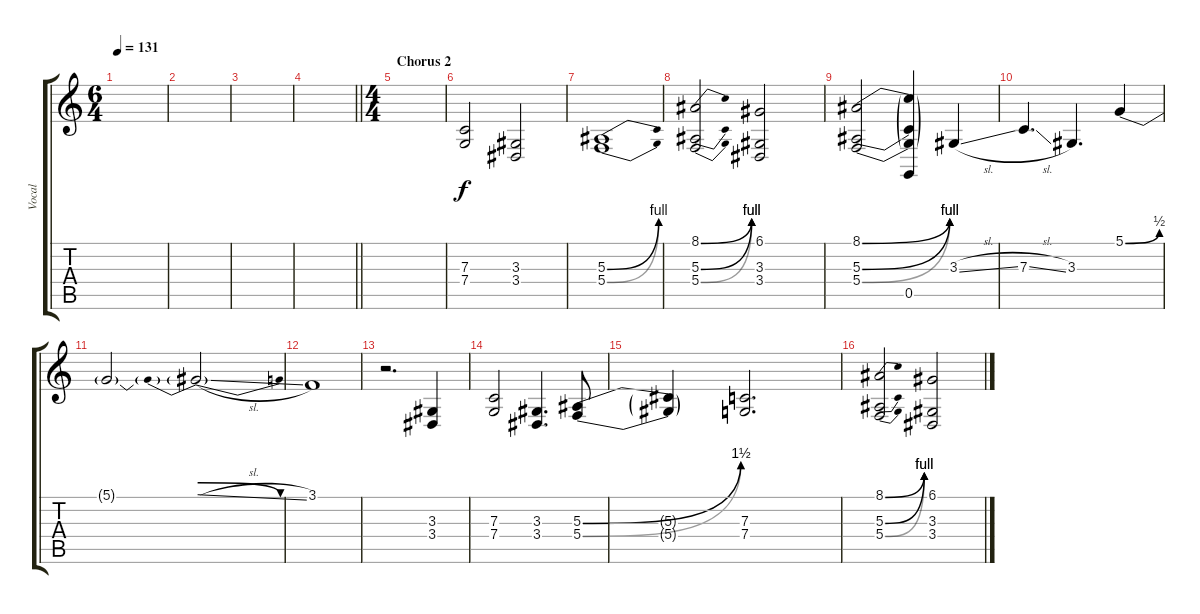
\track ("Vocal" "Vocal") {instrument lead2sawtooth}
\staff {score tabs}
\tuning (D4 A3 F3 C3 G2 C2) {hide}
\ts (6 4)
\tempo 131
\clef g2
\ks c
|
|
|
\barLineRight lightlight
|
\ts (4 4)
\section ("" "Chorus 2")
|
(7.3 7.4).2 (3.3 3.4).2 |
(5.3{be (bend 0 0 60 4)} 5.4{be (bend 0 0 60 4)}).1 |
(8.1{be (bend 0 0 60 4)} 5.3{be (bend 0 0 60 4)} 5.4{be (bend 0 0 60 4)}).2 (6.1 3.3 3.4).2 |
(8.1{be (bend 0 0 60 4)} 5.3{be (bend 0 0 60 4)} 5.4{be (bend 0 0 60 4)}).2 (8.1{t} 5.3{t} 5.4{t} 0.5).4 3.3{sl}.4 |
7.3{sl}.4{d} 3.3.4{d} 5.1{be (bend 0 0 60 2)}.4 |
5.1{t}.2 5.1{be (prebendrelease 0 2 60 0) sl t}.2 |
3.1.1 |
r.2{d} (3.3 3.4).4 |
(7.3 7.4).2 (3.3 3.4).4{d} (5.3{be (bend 0 0 60 6)} 5.4{be (bend 0 0 60 6)}).8 |
(5.3{t} 5.4{t}).4 (7.3 7.4).2{d} |
(8.1{be (bend 0 0 60 4)} 5.3{be (bend 0 0 60 4)} 5.4{be (bend 0 0 60 4)}).2 (6.1 3.3 3.4).2
